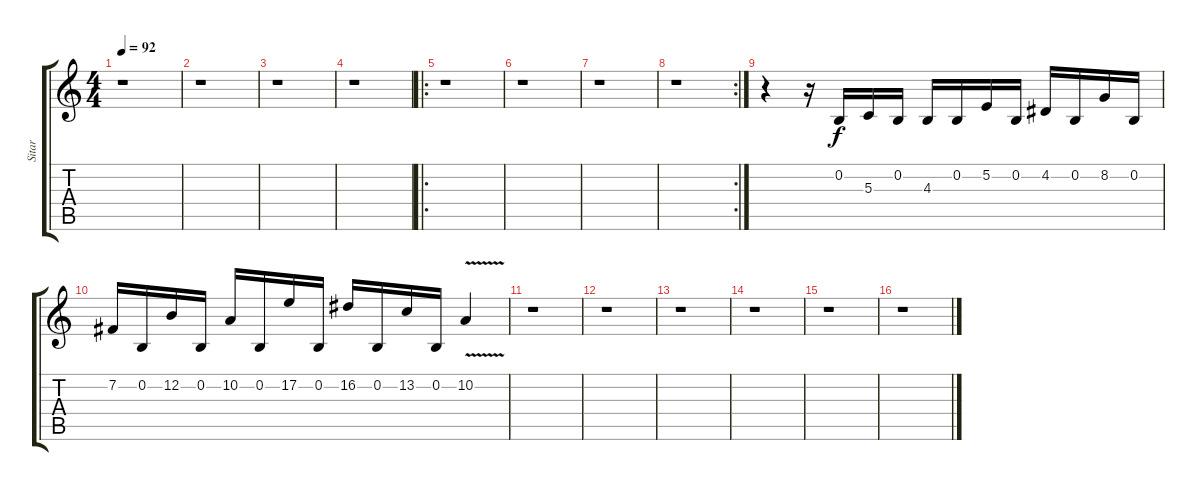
\track ("Sitar" "Sitar") {instrument sitar}
\staff {score tabs}
\tuning (E4 B3 G3 D3 A2 E2) {hide}
\ts (4 4)
\tempo 92
\clef g2
\ks c
r.1{dy f instrument sitar} |
r.1 |
r.1 |
r.1 |
\ro
r.1 |
r.1 |
r.1 |
\rc 2
r.1 |
r.4 r.16 0.2.16 5.3.16 0.2.16 4.3.16 0.2.16 5.2.16 0.2.16 4.2.16 0.2.16 8.2.16 0.2.16 |
7.2.16 0.2.16 12.2.16 0.2.16 10.2.16 0.2.16 17.2.16 0.2.16 16.2.16 0.2.16 13.2.16 0.2.16 10.2{v}.4 |
r.1 |
r.1 |
r.1 |
r.1 |
r.1 |
r.1
